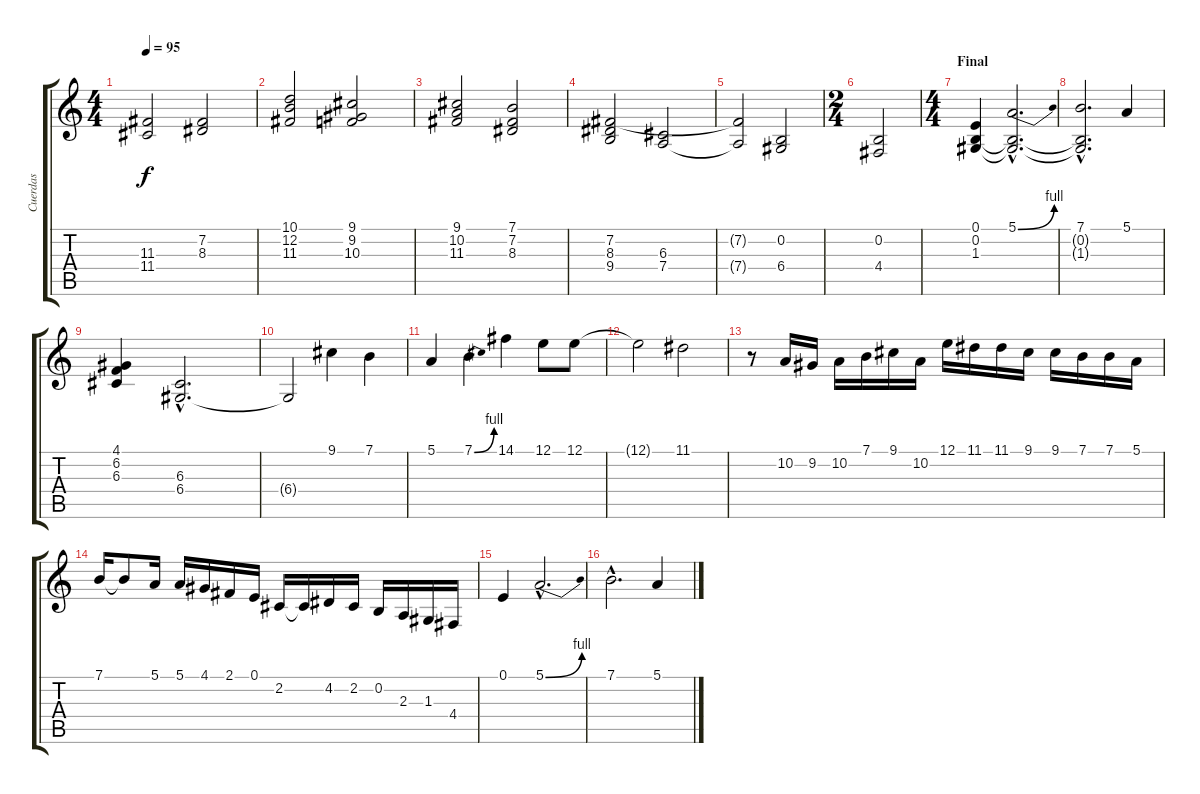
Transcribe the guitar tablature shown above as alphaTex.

\track ("Cuerdas" "Cuerdas") {instrument stringensemble1}
\staff {score tabs}
\tuning (E4 B3 G3 D3 A2 E2) {hide}
\ts (4 4)
\tempo 95
\clef g2
\ks c
(11.3 11.4).2{dy f} (7.2 8.3).2 |
(10.1 12.2 11.3).2 (9.1 9.2 10.3).2 |
(9.1 10.2 11.3).2 (7.1 7.2 8.3).2 |
(7.2 8.3 9.4).2 (6.3 7.4).2 |
(7.2{t} 7.4{t}).2 (0.2 6.4).2 |
\ts (2 4)
(0.2 4.4).2 |
\ts (4 4)
\section ("" "Final")
(0.1 0.2 1.3).4 (5.1{be (bend 0 0 60 4) hac} 0.2{hac t} 1.3{hac t}).2{d} |
(7.1{hac} 0.2{hac t} 1.3{hac t}).2{d} 5.1.4 |
(4.1 6.2 6.3).4 (6.3{hac} 6.4{hac}).2{d} |
6.4{t}.2 9.1.4 7.1.4 |
5.1.4 7.1{be (bend 0 0 60 4)}.4 14.1.4 12.1.8 12.1.8 |
12.1{t}.2 11.1.2 |
r.8 10.2.16 9.2.16 10.2.16 7.1.16 9.1.16 10.2.16 12.1.16 11.1.16 11.1.16 9.1.16 9.1.16 7.1.16 7.1.16 5.1.16 |
7.1.16 7.1{t}.8 5.1.16 5.1.16 4.1.16 2.1.16 0.1.16 2.2.16 2.2{t}.16 4.2.16 2.2.16 0.2.16 2.3.16 1.3.16 4.4.16 |
0.1.4 5.1{be (bend 0 0 60 4) hac}.2{d} |
7.1{hac}.2{d} 5.1.4
